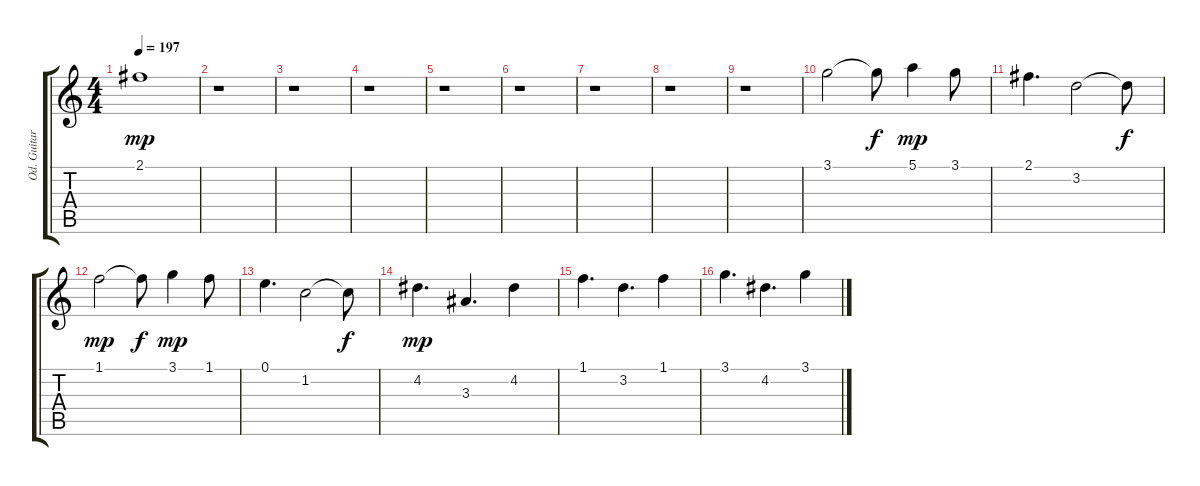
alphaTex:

\track ("Od. Guitar 1" "Od. Guitar") {instrument overdrivenguitar}
\staff {score tabs}
\tuning (E4 B3 G3 D3 A2 E2) {hide}
\ts (4 4)
\tempo 197
\clef g2
\ks c
2.1.1{dy mp} |
r.1 |
r.1 |
r.1 |
r.1 |
r.1 |
r.1 |
r.1 |
r.1 |
3.1.2 3.1{t}.8{dy f} 5.1.4{dy mp} 3.1.8 |
2.1.4{d} 3.2.2 3.2{t}.8{dy f} |
1.1.2{dy mp} 1.1{t}.8{dy f} 3.1.4{dy mp} 1.1.8 |
0.1.4{d} 1.2.2 1.2{t}.8{dy f} |
4.2.4{d dy mp} 3.3.4{d} 4.2.4 |
1.1.4{d} 3.2.4{d} 1.1.4 |
3.1.4{d} 4.2.4{d} 3.1.4
